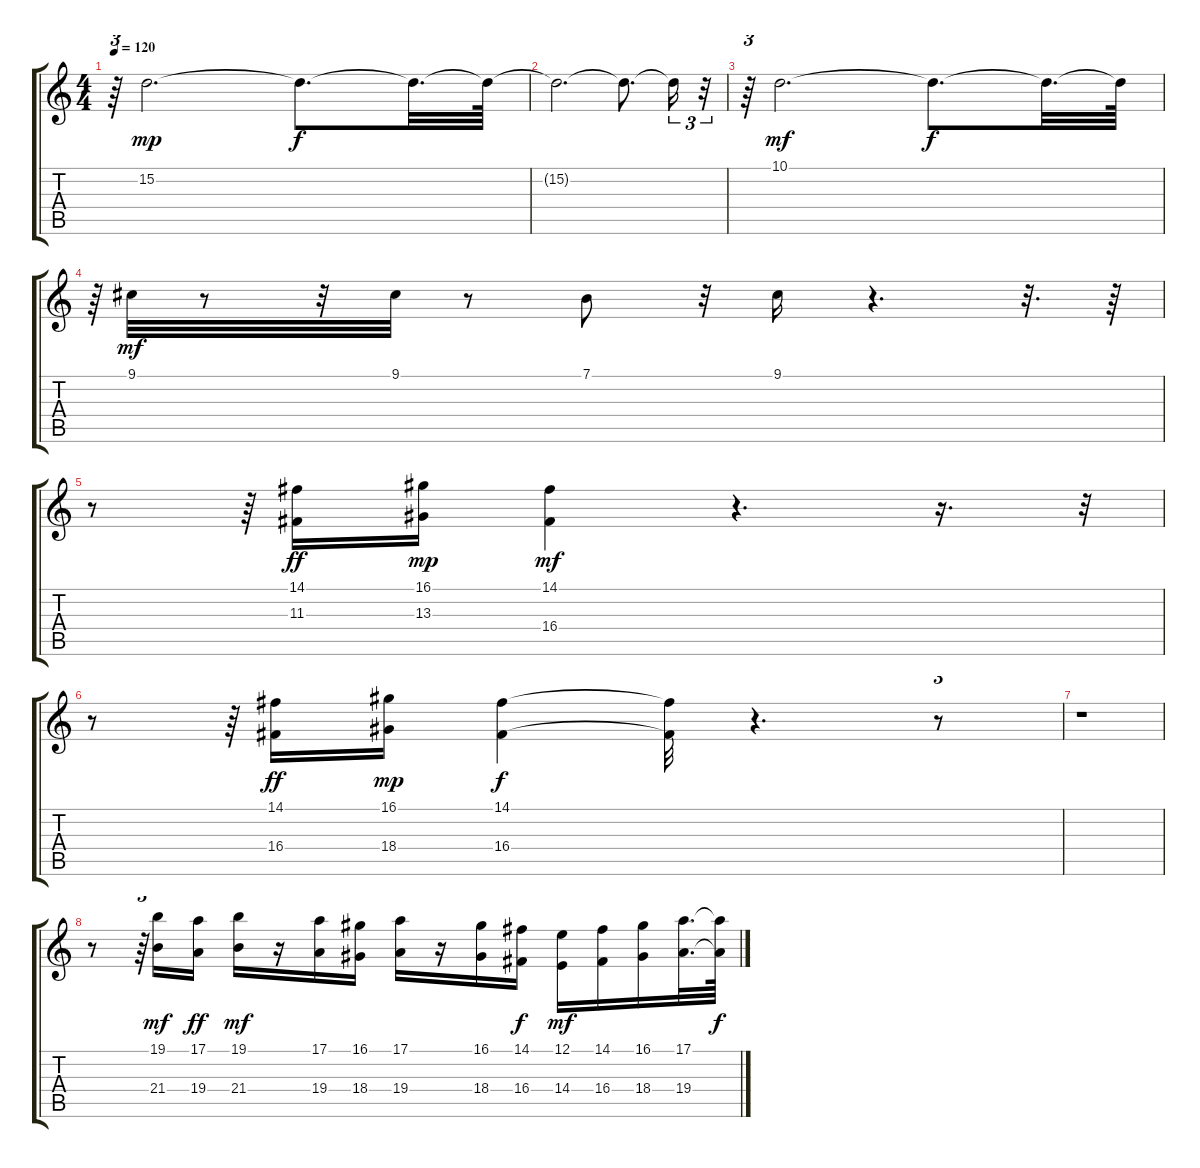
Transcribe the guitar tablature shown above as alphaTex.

\track "" {instrument stringensemble1}
\staff {score tabs}
\tuning (E4 B3 G3 D3 A2 E2) {hide}
\ts (4 4)
\tempo 120
\clef g2
\ks c
r.64{tu (3 2) dy f} 15.2.2{d dy mp} 15.2{t}.8{d dy f} 15.2{t}.32{d} 15.2{t}.64 |
15.2{t}.2{d} 15.2{t}.8{d} 15.2{t}.16{tu (3 2)} r.32{tu (3 2)} |
r.64{tu (3 2)} 10.1.2{d dy mf} 10.1{t}.8{d dy f} 10.1{t}.32{d} 10.1{t}.64 |
r.64{tu (3 2)} 9.1.32{dy mf} r.8 r.32 9.1.32 r.8 7.1.8 r.32 9.1.16 r.4{d} r.32{d} r.64 |
r.8 r.64{tu (3 2)} (14.1 11.3).16{dy ff} (16.1 13.3).16{dy mp} (14.1 16.4).4{dy mf} r.4{d} r.16{d} r.32{tu (3 2)} |
r.8 r.64{tu (3 2)} (14.1 16.4).16{dy ff} (16.1 18.4).16{dy mp} (14.1 16.4).4{dy f} (14.1{t} 16.4{t}).32 r.4{d} r.8{tu (3 2)} |
r.1 |
r.8 r.64{tu (3 2)} (19.1 21.4).16{dy mf} (17.1 19.4).16{dy ff} (19.1 21.4).16{dy mf} r.16 (17.1 19.4).16 (16.1 18.4).16 (17.1 19.4).16 r.16 (16.1 18.4).16 (14.1 16.4).16{dy f} (12.1 14.4).16{dy mf} (14.1 16.4).16 (16.1 18.4).16 (17.1 19.4).32{d} (17.1{t} 19.4{t}).64{dy f}
